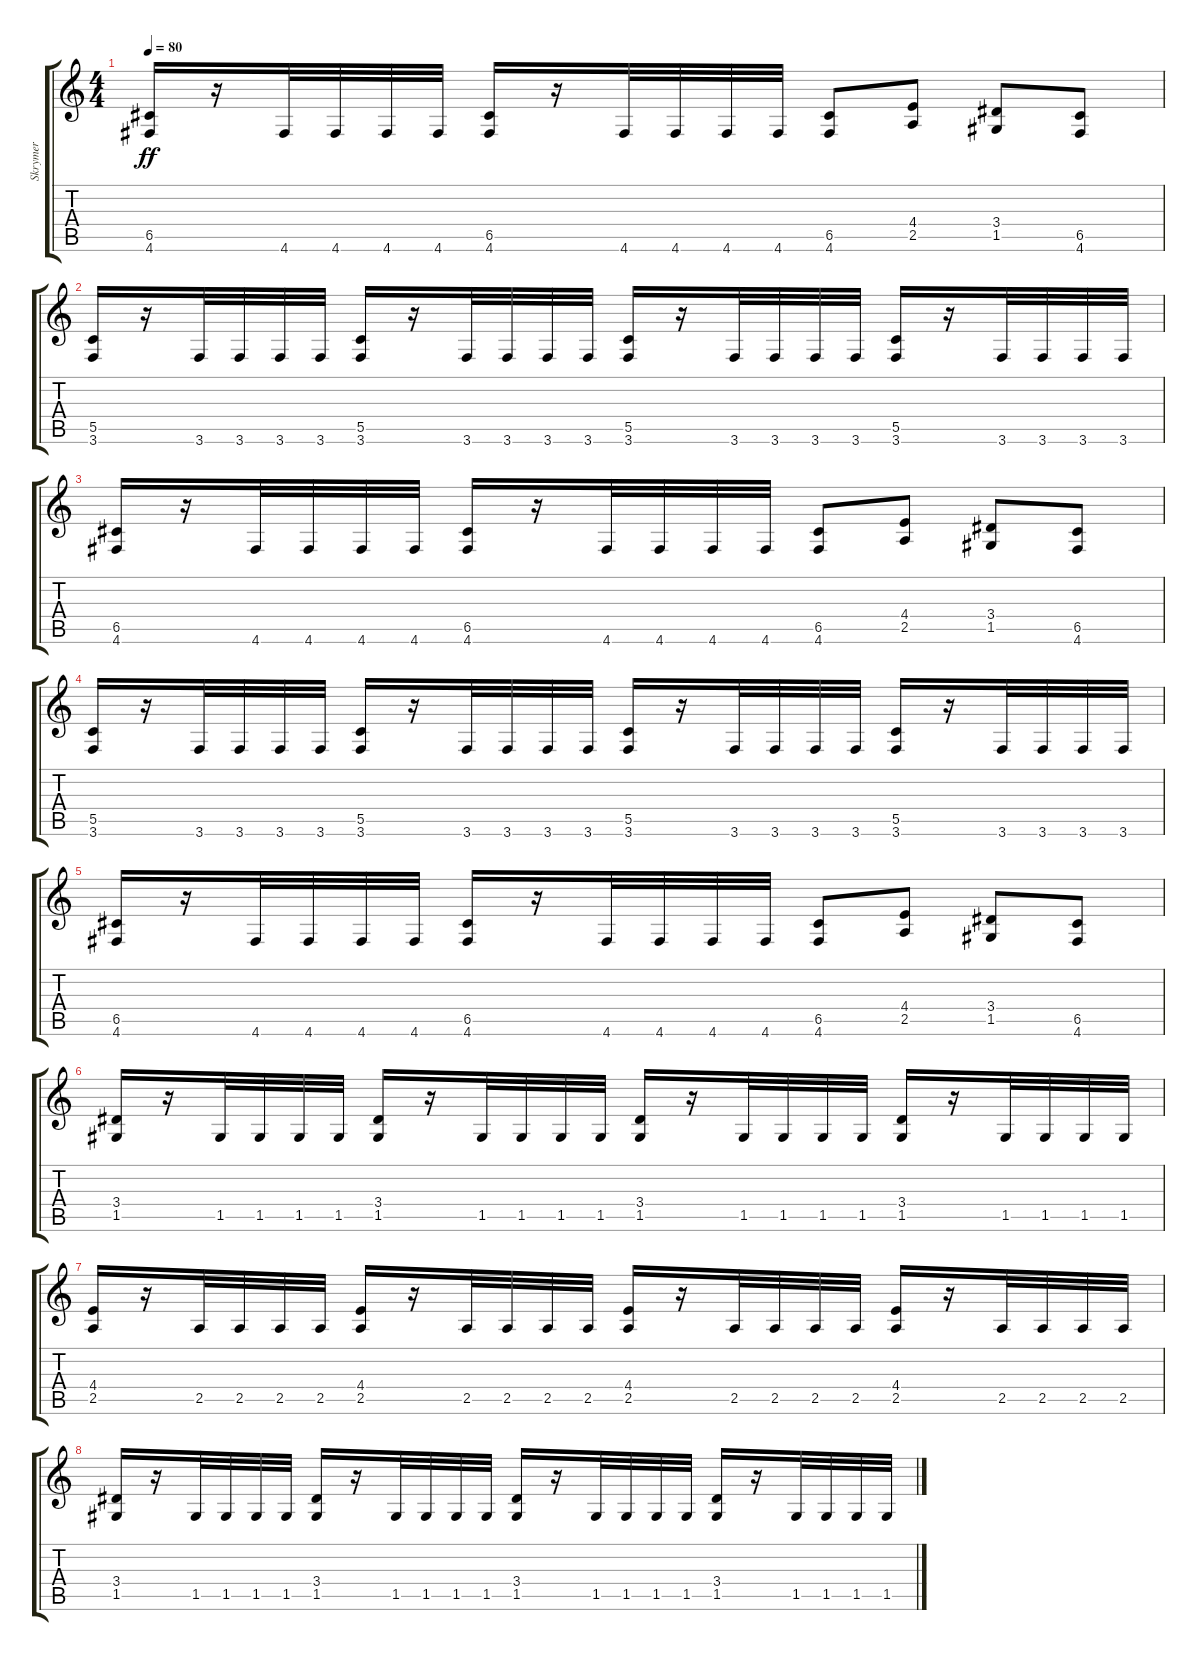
\track ("Skrymer" "Skrymer") {instrument distortionguitar}
\staff {score tabs}
\tuning (D4 A3 F3 C3 G2 D2) {hide}
\ts (4 4)
\tempo 80
\clef g2
\ks c
(6.5 4.6).16{dy ff} r.16 4.6.32 4.6.32 4.6.32 4.6.32 (6.5 4.6).16 r.16 4.6.32 4.6.32 4.6.32 4.6.32 (6.5 4.6).8 (4.4 2.5).8 (3.4 1.5).8 (6.5 4.6).8 |
(5.5 3.6).16 r.16 3.6.32 3.6.32 3.6.32 3.6.32 (5.5 3.6).16 r.16 3.6.32 3.6.32 3.6.32 3.6.32 (5.5 3.6).16 r.16 3.6.32 3.6.32 3.6.32 3.6.32 (5.5 3.6).16 r.16 3.6.32 3.6.32 3.6.32 3.6.32 |
(6.5 4.6).16 r.16 4.6.32 4.6.32 4.6.32 4.6.32 (6.5 4.6).16 r.16 4.6.32 4.6.32 4.6.32 4.6.32 (6.5 4.6).8 (4.4 2.5).8 (3.4 1.5).8 (6.5 4.6).8 |
(5.5 3.6).16 r.16 3.6.32 3.6.32 3.6.32 3.6.32 (5.5 3.6).16 r.16 3.6.32 3.6.32 3.6.32 3.6.32 (5.5 3.6).16 r.16 3.6.32 3.6.32 3.6.32 3.6.32 (5.5 3.6).16 r.16 3.6.32 3.6.32 3.6.32 3.6.32 |
(6.5 4.6).16 r.16 4.6.32 4.6.32 4.6.32 4.6.32 (6.5 4.6).16 r.16 4.6.32 4.6.32 4.6.32 4.6.32 (6.5 4.6).8 (4.4 2.5).8 (3.4 1.5).8 (6.5 4.6).8 |
(3.4 1.5).16 r.16 1.5.32 1.5.32 1.5.32 1.5.32 (3.4 1.5).16 r.16 1.5.32 1.5.32 1.5.32 1.5.32 (3.4 1.5).16 r.16 1.5.32 1.5.32 1.5.32 1.5.32 (3.4 1.5).16 r.16 1.5.32 1.5.32 1.5.32 1.5.32 |
(4.4 2.5).16 r.16 2.5.32 2.5.32 2.5.32 2.5.32 (4.4 2.5).16 r.16 2.5.32 2.5.32 2.5.32 2.5.32 (4.4 2.5).16 r.16 2.5.32 2.5.32 2.5.32 2.5.32 (4.4 2.5).16 r.16 2.5.32 2.5.32 2.5.32 2.5.32 |
(3.4 1.5).16 r.16 1.5.32 1.5.32 1.5.32 1.5.32 (3.4 1.5).16 r.16 1.5.32 1.5.32 1.5.32 1.5.32 (3.4 1.5).16 r.16 1.5.32 1.5.32 1.5.32 1.5.32 (3.4 1.5).16 r.16 1.5.32 1.5.32 1.5.32 1.5.32
